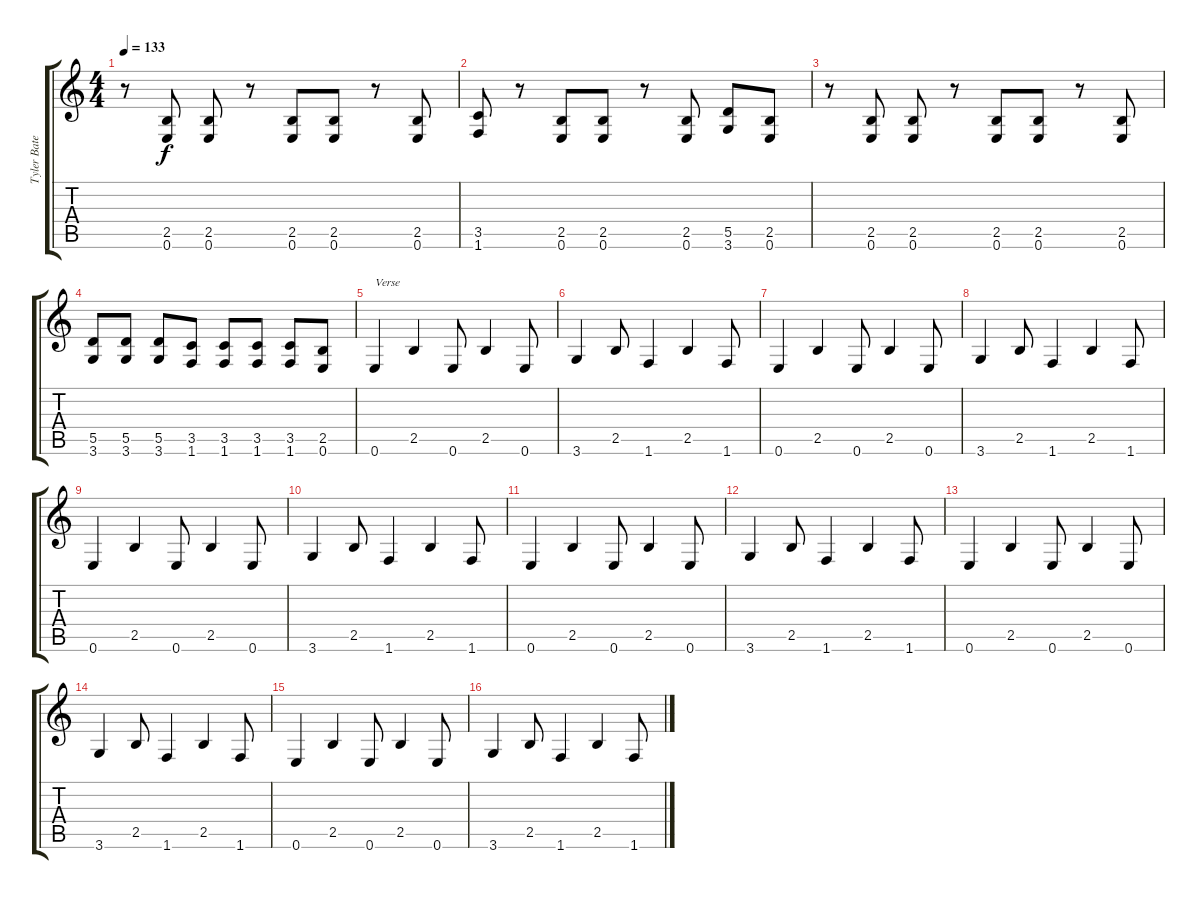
\track ("Tyler Bates" "Tyler Bate") {instrument distortionguitar}
\staff {score tabs}
\tuning (E4 B3 G3 D3 A2 E2) {hide}
\ts (4 4)
\tempo 133
\clef g2
\ks c
r.8{dy f} (2.5 0.6).8 (2.5 0.6).8 r.8 (2.5 0.6).8 (2.5 0.6).8 r.8 (2.5 0.6).8 |
(3.5 1.6).8 r.8 (2.5 0.6).8 (2.5 0.6).8 r.8 (2.5 0.6).8 (5.5 3.6).8 (2.5 0.6).8 |
r.8 (2.5 0.6).8 (2.5 0.6).8 r.8 (2.5 0.6).8 (2.5 0.6).8 r.8 (2.5 0.6).8 |
(5.5 3.6).8 (5.5 3.6).8 (5.5 3.6).8 (3.5 1.6).8 (3.5 1.6).8 (3.5 1.6).8 (3.5 1.6).8 (2.5 0.6).8 |
0.6.4{txt "Verse"} 2.5.4 0.6.8 2.5.4 0.6.8 |
3.6.4 2.5.8 1.6.4 2.5.4 1.6.8 |
0.6.4 2.5.4 0.6.8 2.5.4 0.6.8 |
3.6.4 2.5.8 1.6.4 2.5.4 1.6.8 |
0.6.4 2.5.4 0.6.8 2.5.4 0.6.8 |
3.6.4 2.5.8 1.6.4 2.5.4 1.6.8 |
0.6.4 2.5.4 0.6.8 2.5.4 0.6.8 |
3.6.4 2.5.8 1.6.4 2.5.4 1.6.8 |
0.6.4 2.5.4 0.6.8 2.5.4 0.6.8 |
3.6.4 2.5.8 1.6.4 2.5.4 1.6.8 |
0.6.4 2.5.4 0.6.8 2.5.4 0.6.8 |
3.6.4 2.5.8 1.6.4 2.5.4 1.6.8
